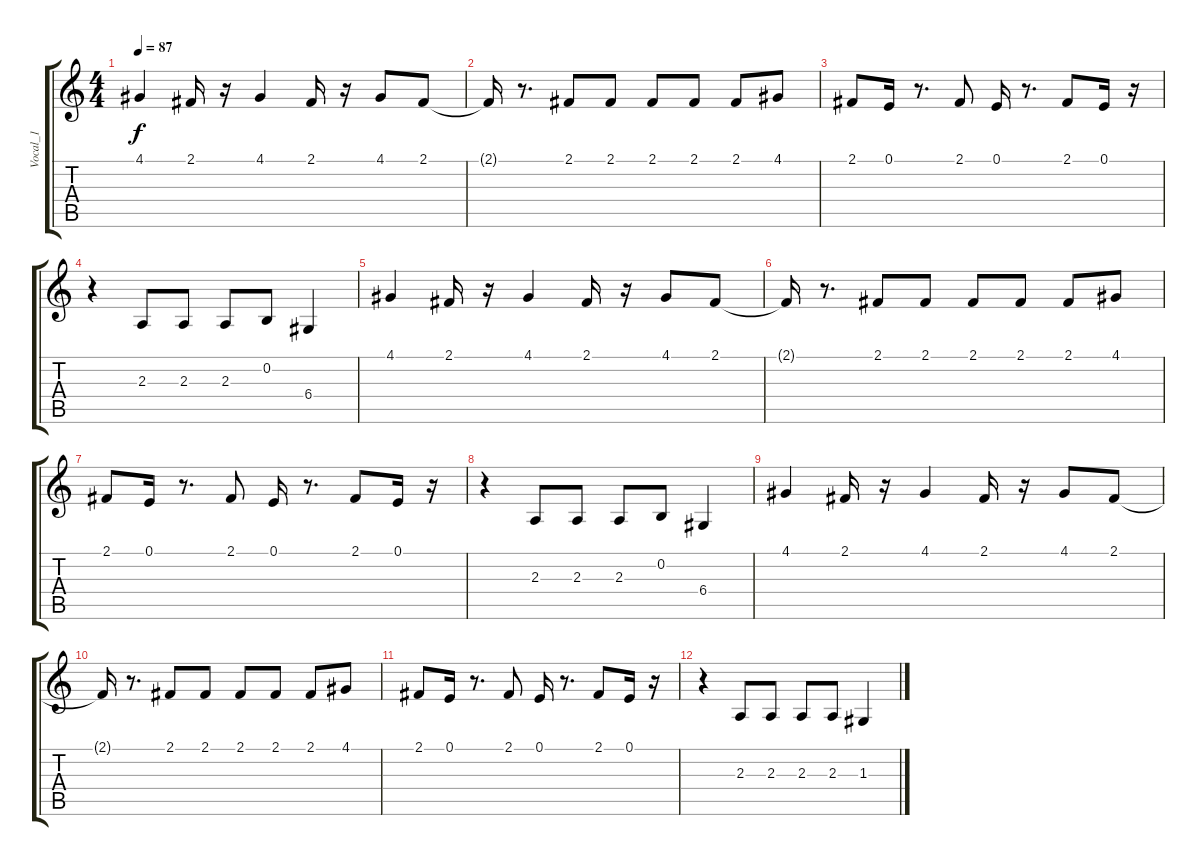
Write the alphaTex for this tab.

\track ("Vocal_1" "Vocal_1") {instrument flute}
\staff {score tabs}
\tuning (E4 B3 G3 D3 A2 E2) {hide}
\ts (4 4)
\tempo 87
\clef g2
\ks c
4.1.4{dy f} 2.1.16 r.16 4.1.4 2.1.16 r.16 4.1.8 2.1.8 |
2.1{t}.16 r.8{d} 2.1.8 2.1.8 2.1.8 2.1.8 2.1.8 4.1.8 |
2.1.8 0.1.16 r.8{d} 2.1.8 0.1.16 r.8{d} 2.1.8 0.1.16 r.16 |
r.4 2.3.8 2.3.8 2.3.8 0.2.8 6.4.4 |
4.1.4 2.1.16 r.16 4.1.4 2.1.16 r.16 4.1.8 2.1.8 |
2.1{t}.16 r.8{d} 2.1.8 2.1.8 2.1.8 2.1.8 2.1.8 4.1.8 |
2.1.8 0.1.16 r.8{d} 2.1.8 0.1.16 r.8{d} 2.1.8 0.1.16 r.16 |
r.4 2.3.8 2.3.8 2.3.8 0.2.8 6.4.4 |
4.1.4 2.1.16 r.16 4.1.4 2.1.16 r.16 4.1.8 2.1.8 |
2.1{t}.16 r.8{d} 2.1.8 2.1.8 2.1.8 2.1.8 2.1.8 4.1.8 |
2.1.8 0.1.16 r.8{d} 2.1.8 0.1.16 r.8{d} 2.1.8 0.1.16 r.16 |
r.4 2.3.8 2.3.8 2.3.8 2.3.8 1.3.4
